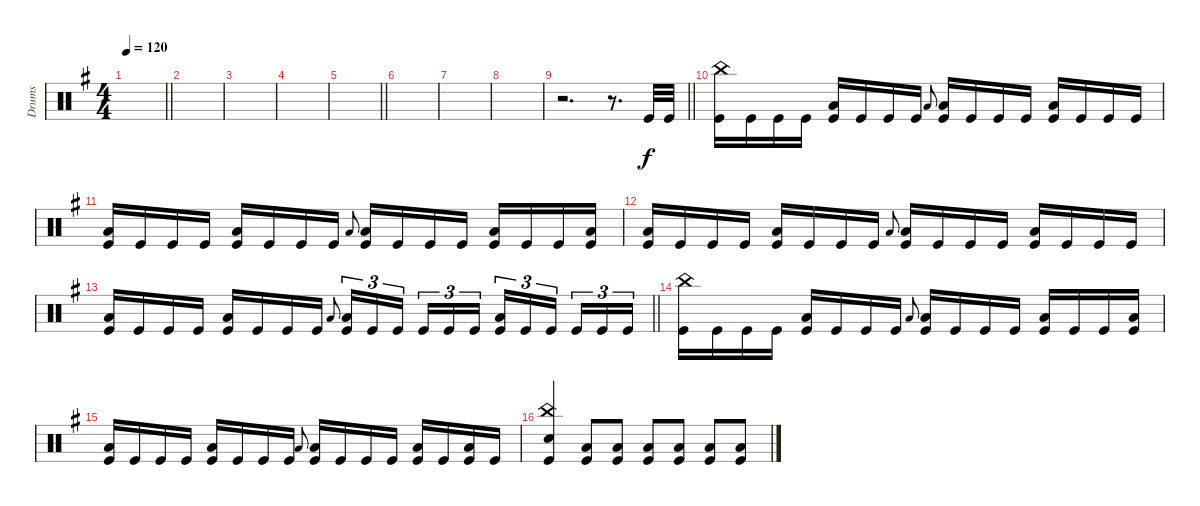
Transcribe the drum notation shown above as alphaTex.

\track ("Drums" "Drums") {instrument percussion}
\staff
\articulation defaults
\ts (4 4)
\tempo 120
\clef neutral
\barLineRight lightlight
\ks eminor
|
|
|
|
\barLineRight lightlight
|
|
|
|
\barLineRight lightlight
r.2{d} r.8{d} "Kick (hit)".32 "Kick (hit)".32 |
\section ("" "")
("China (hit)" "Kick (hit)").16 "Kick (hit)".16 "Kick (hit)".16 "Kick (hit)".16 ("Low Floor Tom (hit)" "Kick (hit)").16 "Kick (hit)".16 "Kick (hit)".16 "Kick (hit)".16 "Low Floor Tom (hit)".8{gr onbeat} ("Low Floor Tom (hit)" "Kick (hit)").16 "Kick (hit)".16 "Kick (hit)".16 "Kick (hit)".16 ("Low Floor Tom (hit)" "Kick (hit)").16 "Kick (hit)".16 "Kick (hit)".16 "Kick (hit)".16 |
("Low Floor Tom (hit)" "Kick (hit)").16 "Kick (hit)".16 "Kick (hit)".16 "Kick (hit)".16 ("Low Floor Tom (hit)" "Kick (hit)").16 "Kick (hit)".16 "Kick (hit)".16 "Kick (hit)".16 "Low Floor Tom (hit)".8{gr onbeat} ("Low Floor Tom (hit)" "Kick (hit)").16 "Kick (hit)".16 "Kick (hit)".16 "Kick (hit)".16 ("Low Floor Tom (hit)" "Kick (hit)").16 "Kick (hit)".16 "Kick (hit)".16 ("Low Floor Tom (hit)" "Kick (hit)").16 |
("Low Floor Tom (hit)" "Kick (hit)").16 "Kick (hit)".16 "Kick (hit)".16 "Kick (hit)".16 ("Low Floor Tom (hit)" "Kick (hit)").16 "Kick (hit)".16 "Kick (hit)".16 "Kick (hit)".16 "Low Floor Tom (hit)".8{gr onbeat} ("Low Floor Tom (hit)" "Kick (hit)").16 "Kick (hit)".16 "Kick (hit)".16 "Kick (hit)".16 ("Low Floor Tom (hit)" "Kick (hit)").16 "Kick (hit)".16 "Kick (hit)".16 "Kick (hit)".16 |
\barLineRight lightlight
("Low Floor Tom (hit)" "Kick (hit)").16 "Kick (hit)".16 "Kick (hit)".16 "Kick (hit)".16 ("Low Floor Tom (hit)" "Kick (hit)").16 "Kick (hit)".16 "Kick (hit)".16 "Kick (hit)".16 "Low Floor Tom (hit)".8{gr onbeat} ("Low Floor Tom (hit)" "Kick (hit)").16{tu (3 2)} "Kick (hit)".16{tu (3 2)} "Kick (hit)".16{tu (3 2) beam splitsecondary} "Kick (hit)".16{tu (3 2)} "Kick (hit)".16{tu (3 2)} "Kick (hit)".16{tu (3 2)} ("Low Floor Tom (hit)" "Kick (hit)").16{tu (3 2)} "Kick (hit)".16{tu (3 2)} "Kick (hit)".16{tu (3 2) beam splitsecondary} "Kick (hit)".16{tu (3 2)} "Kick (hit)".16{tu (3 2)} "Kick (hit)".16{tu (3 2)} |
("China (hit)" "Kick (hit)").16 "Kick (hit)".16 "Kick (hit)".16 "Kick (hit)".16 ("Low Floor Tom (hit)" "Kick (hit)").16 "Kick (hit)".16 "Kick (hit)".16 "Kick (hit)".16 "Low Floor Tom (hit)".8{gr onbeat} ("Low Floor Tom (hit)" "Kick (hit)").16 "Kick (hit)".16 "Kick (hit)".16 "Kick (hit)".16 ("Low Floor Tom (hit)" "Kick (hit)").16 "Kick (hit)".16 "Kick (hit)".16 ("Low Floor Tom (hit)" "Kick (hit)").16 |
("Low Floor Tom (hit)" "Kick (hit)").16 "Kick (hit)".16 "Kick (hit)".16 "Kick (hit)".16 ("Low Floor Tom (hit)" "Kick (hit)").16 "Kick (hit)".16 "Kick (hit)".16 "Kick (hit)".16 "Low Floor Tom (hit)".8{gr onbeat} ("Low Floor Tom (hit)" "Kick (hit)").16 "Kick (hit)".16 "Kick (hit)".16 "Kick (hit)".16 ("Low Floor Tom (hit)" "Kick (hit)").16 "Kick (hit)".16 ("Low Floor Tom (hit)" "Kick (hit)").16 "Kick (hit)".16 |
("China (hit)" "Electric Snare (hit)" "Kick (hit)").4 ("Low Floor Tom (hit)" "Kick (hit)").8{volume 9} ("Low Floor Tom (hit)" "Kick (hit)").8{volume 15} ("Low Floor Tom (hit)" "Kick (hit)").8 ("Low Floor Tom (hit)" "Kick (hit)").8 ("Low Floor Tom (hit)" "Kick (hit)").8 ("Low Floor Tom (hit)" "Kick (hit)").8
